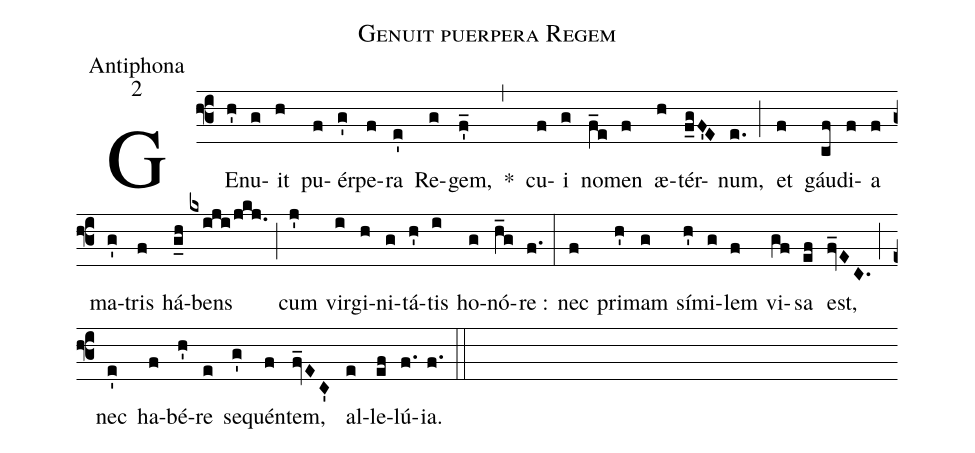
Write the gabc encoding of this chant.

name:Genuit puerpera Regem;
office-part:Antiphona;
mode:2;
%%
(f3) GE(h')nu(g)it(h) pu(f)ér(g')pe(f)ra(e') Re(g)gem,(f'_) *(,) cu(f)i(g) no(f_e)men(f) æ(h)tér(f_gF'E)num,(e.) (;) et(f) gáu(cf)di(f)a(f) ma(g')tris(f) há(g_h)bens(kxiji/jkj.) (;) cum(j') vir(i)gi(h)ni(g)tá(h')tis(i) ho(g)nó(h_g)re :(f.) (:) nec(f) pri(h')mam(g) sí(h')mi(g)lem(f) vi(gf)sa(ef) est,(fv_EC.) (;) nec(e') ha(f)bé(h')re(e) se(g')quén(f)tem,(fv_EC') al(e)le(ef)lú(f.)ia.(f.) (::)
